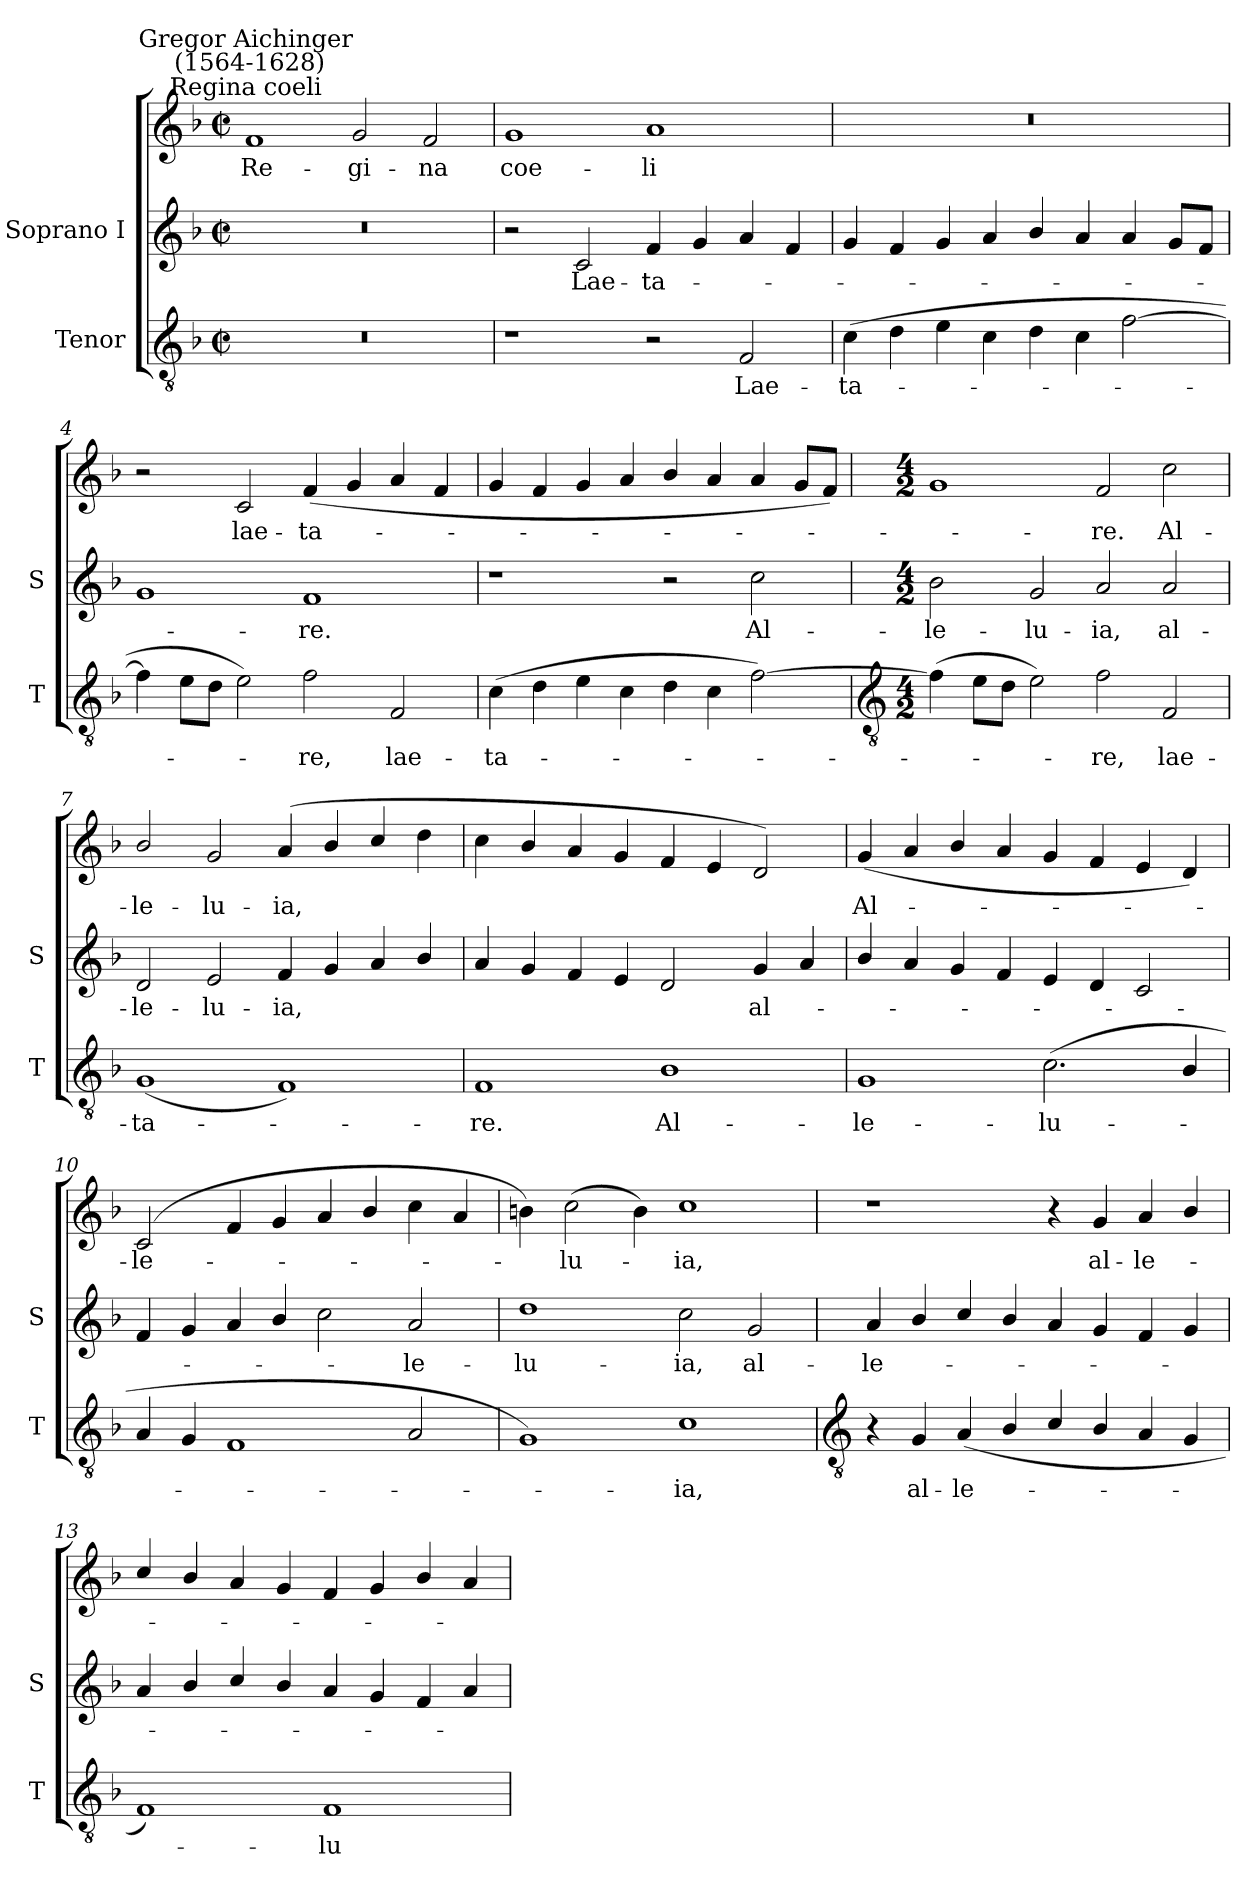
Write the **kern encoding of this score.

**kern	**text	**kern	**text	**kern	**text
*part2	*part2	*part1	*part1	*part1	*part1
*staff3	*staff3	*staff2	*staff2	*staff1	*staff1
*I"Tenor	*	*I"Soprano I	*	*	*
*I'T	*	*I'S	*	*	*
*clefGv2	*	*clefG2	*	*clefG2	*
*k[b-]	*	*k[b-]	*	*k[b-]	*
*F:	*	*F:	*	*F:	*
*M4/2	*	*M4/2	*	*M4/2	*
*met(c|)	*	*met(c|)	*	*met(c|)	*
=1	=1	=1	=1	=1	=1
!	!	!	!	!LO:TX:a:cj:t=Regina coeli	!
!	!	!	!	!LO:TX:a:cj:t=Gregor Aichinger\n (1564-1628)	!
!	!	!	!	!	!LO:LY:b
0r	.	0r	.	1f	Re-
!	!	!	!	!	!LO:LY:b
.	.	.	.	2g	-gi-
!	!	!	!	!	!LO:LY:b
.	.	.	.	2f	-na
=2	=2	=2	=2	=2	=2
!	!	!	!	!	!LO:LY:b
1r	.	2r	.	1g	coe-
!	!	!	!LO:LY:b	!	!
.	.	2c	Lae-	.	.
!	!	!	!LO:LY:b	!	!LO:LY:b
2r	.	4f	-ta-	1a	-li
.	.	4g	.	.	.
!	!LO:LY:b	!	!	!	!
2F	Lae-	4a	.	.	.
.	.	4f	.	.	.
=3	=3	=3	=3	=3	=3
!	!LO:LY:b	!	!	!	!
(>4c	-ta-	4g	.	0r	.
4d	.	4f	.	.	.
4e	.	4g	.	.	.
4c	.	4a	.	.	.
4d	.	4b-/	.	.	.
4c	.	4a	.	.	.
[2f	.	4a	.	.	.
.	.	8gL	.	.	.
.	.	8fJ	.	.	.
=4	=4	=4	=4	=4	=4
4f]	.	1g	.	2r	.
8eL	.	.	.	.	.
8dJ	.	.	.	.	.
!	!	!	!	!	!LO:LY:b
2e)	.	.	.	2c	lae-
!	!LO:LY:b	!	!LO:LY:b	!	!LO:LY:b
2f	re,	1f	re.	(<4f	-ta-
.	.	.	.	4g	.
!	!LO:LY:b	!	!	!	!
2F	lae-	.	.	4a	.
.	.	.	.	4f	.
=5	=5	=5	=5	=5	=5
!	!LO:LY:b	!	!	!	!
(>4c	-ta-	1r	.	4g	.
4d	.	.	.	4f	.
4e	.	.	.	4g	.
4c	.	.	.	4a	.
4d	.	2r	.	4b-/	.
4c	.	.	.	4a	.
!	!	!	!LO:LY:b	!	!
[2f)	.	2cc	Al-	4a	.
.	.	.	.	8gL	.
.	.	.	.	8fJ)	.
!!LO:LB:g=z
=6	=6	=6	=6	=6	=6
*clefGv2	*	*	*	*	*
*M4/2	*	*M4/2	*	*M4/2	*
!	!	!	!LO:LY:b	!	!
(>4f]	.	2b-	-le-	1g	.
8eL	.	.	.	.	.
8dJ	.	.	.	.	.
!	!	!	!LO:LY:b	!	!
2e)	.	2g	-lu-	.	.
!	!LO:LY:b	!	!LO:LY:b	!	!LO:LY:b
2f	re,	2a	-ia,	2f	-re.
!	!LO:LY:b	!	!LO:LY:b	!	!LO:LY:b
2F	lae-	2a	al-	2cc	Al-
=7	=7	=7	=7	=7	=7
!	!LO:LY:b	!	!LO:LY:b	!	!LO:LY:b
(<1G	-ta-	2d	le-	2b-/	-le-
!	!	!	!LO:LY:b	!	!LO:LY:b
.	.	2e	-lu-	2g	-lu-
!	!	!	!LO:LY:b	!	!LO:LY:b
1F)	.	4f	-ia,	(<4a	-ia,
.	.	4g	.	4b-/	.
.	.	4a	.	4cc/	.
.	.	4b-/	.	4dd\	.
=8	=8	=8	=8	=8	=8
!	!LO:LY:b	!	!	!	!
1F	re.	4a	.	4cc\	.
.	.	4g	.	4b-/	.
.	.	4f	.	4a	.
.	.	4e	.	4g	.
!	!LO:LY:b	!	!	!	!
1B-	Al-	2d	.	4f	.
.	.	.	.	4e	.
!	!	!	!LO:LY:b	!	!
.	.	4g	al-	2d)	.
.	.	4a	.	.	.
=9	=9	=9	=9	=9	=9
!	!LO:LY:b	!	!	!	!LO:LY:b
1G	-le-	4b-/	.	(<4g	Al-
.	.	4a	.	4a	.
.	.	4g	.	4b-/	.
.	.	4f	.	4a	.
!	!LO:LY:b	!	!	!	!
(<2.c	-lu-	4e	.	4g	.
.	.	4d	.	4f	.
.	.	2c	.	4e	.
4B-/	.	.	.	4d)	.
=10	=10	=10	=10	=10	=10
!	!	!	!	!	!LO:LY:b
4A	.	4f	.	(<2c	le-
4G	.	4g	.	.	.
1F	.	4a	.	4f	.
.	.	4b-/	.	4g	.
.	.	2cc	.	4a	.
.	.	.	.	4b-/	.
!	!	!	!LO:LY:b	!	!
2A	.	2a	le-	4cc\	.
.	.	.	.	4a	.
=11	=11	=11	=11	=11	=11
!	!	!	!LO:LY:b	!	!
1G)	.	1dd	lu-	4bn)	.
!	!	!	!	!	!LO:LY:b
.	.	.	.	(>2cc	-lu-
.	.	.	.	4b)	.
!	!LO:LY:b	!	!LO:LY:b	!	!LO:LY:b
1c	ia,	2cc	-ia,	1cc	ia,
!	!	!	!LO:LY:b	!	!
.	.	2g	al-	.	.
!!LO:LB:g=z
=12	=12	=12	=12	=12	=12
*clefGv2	*	*	*	*	*
!	!	!	!LO:LY:b	!	!
4r	.	4a	le-	1r	.
!	!LO:LY:b	!	!	!	!
4G	al-	4b-/	.	.	.
!	!LO:LY:b	!	!	!	!
(<4A	-le-	4cc/	.	.	.
4B-/	.	4b-/	.	.	.
4c/	.	4a	.	4r	.
!	!	!	!	!	!LO:LY:b
4B-/	.	4g	.	4g	-al-
!	!	!	!	!	!LO:LY:b
4A	.	4f	.	4a	-le-
4G	.	4g	.	4b-/	.
=13	=13	=13	=13	=13	=13
1F)	.	4a	.	4cc/	.
.	.	4b-/	.	4b-/	.
.	.	4cc/	.	4a	.
.	.	4b-/	.	4g	.
!	!LO:LY:b	!	!	!	!
1F	lu-	4a	.	4f	.
.	.	4g	.	4g	.
.	.	4f	.	4b-/	.
.	.	4a	.	4a	.
=	=	=	=	=	=
*-	*-	*-	*-	*-	*-
